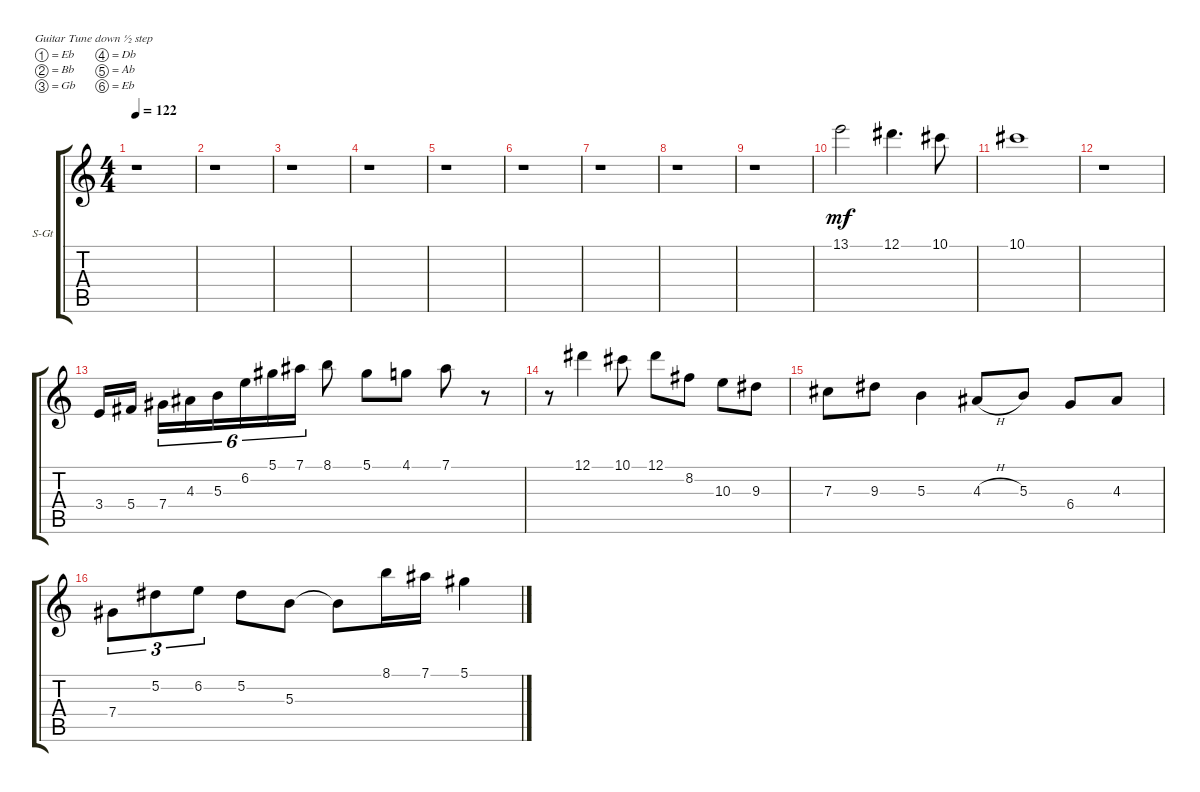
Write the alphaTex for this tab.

\bracketExtendMode groupsimilarinstruments
\firstSystemTrackNameOrientation horizontal
\otherSystemsTrackNameOrientation horizontal
\track ("Acoustic Guitar" "S-Gt") {instrument acousticguitarsteel}
\staff {score tabs}
\tuning (Eb4 Bb3 Gb3 Db3 Ab2 Eb2)
\ts (4 4)
\tempo 122
\clef g2
\ks c
r.1{dy f} |
r.1 |
r.1 |
r.1 |
r.1 |
r.1 |
r.1 |
r.1 |
r.1 |
13.1.2{dy mf} 12.1.4{d} 10.1.8 |
10.1.1 |
r.1 |
3.4.16 5.4.16 7.4.16{tu (6 4)} 4.3.16{tu (6 4)} 5.3.16{tu (6 4)} 6.2.16{tu (6 4)} 5.1.16{tu (6 4)} 7.1.16{tu (6 4)} 8.1.8 5.1.8 4.1.8 7.1.8 r.8 |
r.8 12.1.4 10.1.8 12.1.8 8.2.8 10.3.8 9.3.8 |
7.3.8 9.3.8 5.3.4 4.3{h}.8 5.3.8 6.4.8 4.3.8 |
7.4.8{tu (3 2)} 5.2.8{tu (3 2)} 6.2.8{tu (3 2)} 5.2.8 5.3.8 5.3{t}.8 8.1.16 7.1.16 5.1.4
